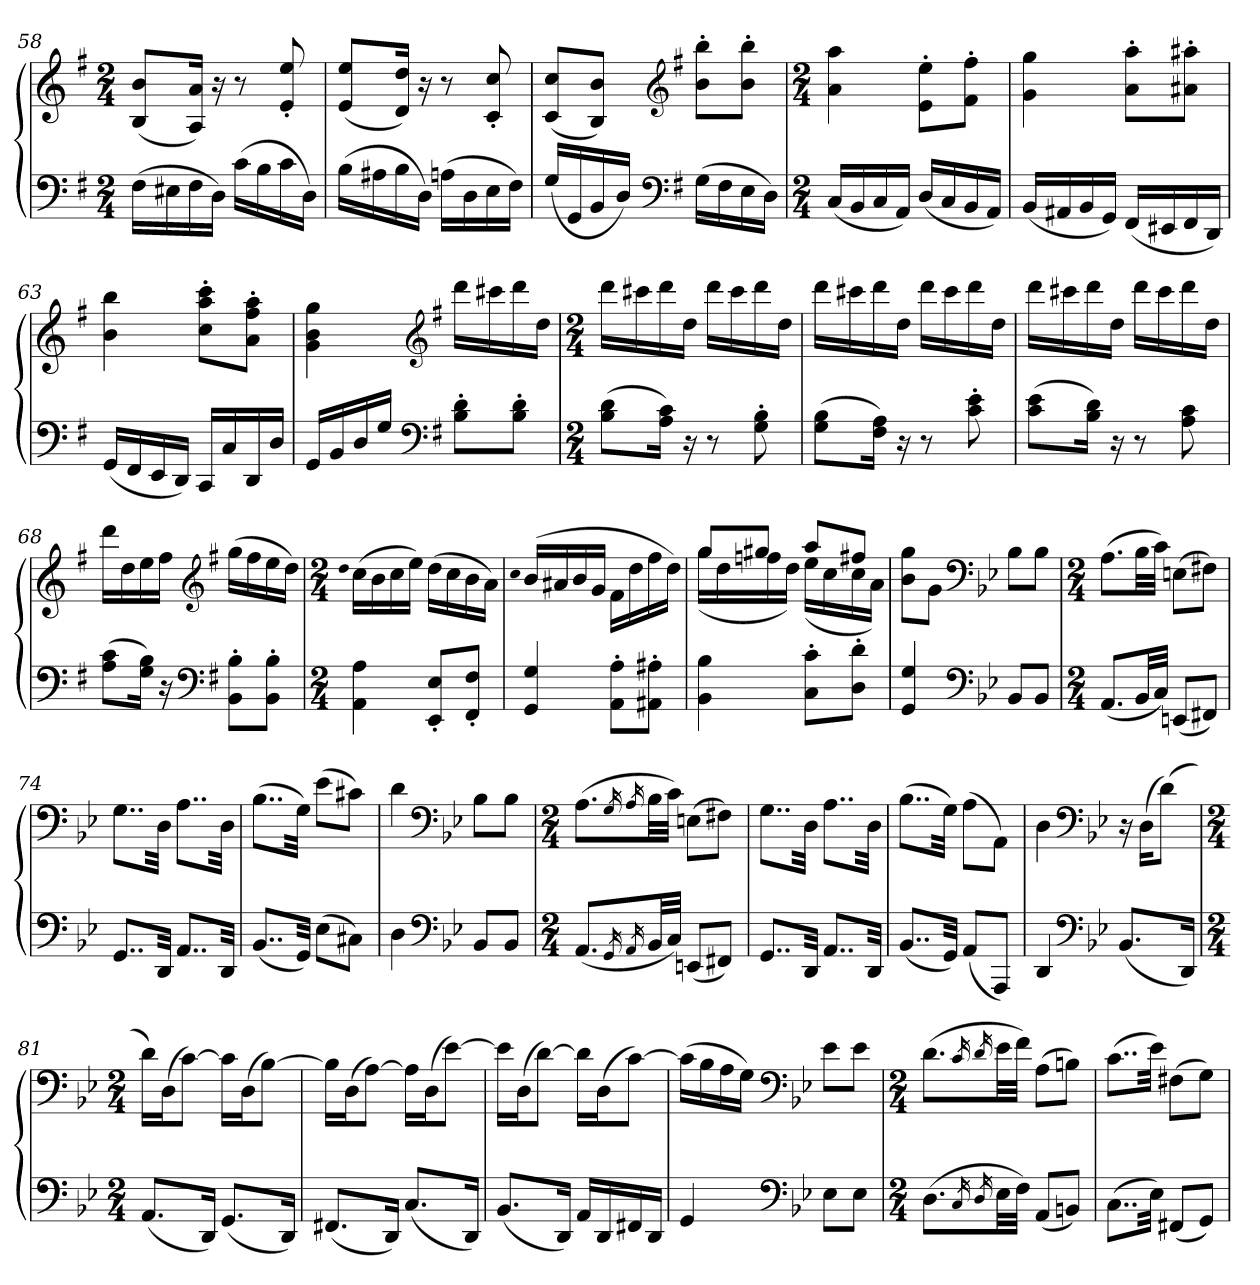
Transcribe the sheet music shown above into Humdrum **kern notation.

**kern	**kern
*part1	*part1
*staff2	*staff1
*clefF4	*clefG2
*k[f#]	*k[f#]
*G:	*G:
*M2/4	*M2/4
=58	=58
(16F#LL	(8B 8bL
16E#X	.
16F#	16A 16aJk)
16DJJ)	16r
(16cLL	8r
16B	.
16c	8e' 8ee'
16DJJ)	.
=59	=59
(16BLL	(8e 8eeL
16A#X	.
16B	16d 16ddJk)
16DJJ)	16r
(16AnLL	8r
16D	.
16E	8c' 8cc'
16F#JJ)	.
=60	=60
(16GLL	(8c 8ccL
16GG	.
16BB	8B 8bJ)
16DJJ)	.
*clefF4	*clefG2
*k[f#]	*k[f#]
*G:	*G:
(16GLL	8b' 8bb'L
16F#	.
16E	8b' 8bb'J
16DJJ)	.
=61	=61
*M2/4	*M2/4
(16CLL	4a 4aa
16BB	.
16C	.
16AAJJ)	.
(16DLL	8e' 8ee'L
16C	.
16BB	8f#' 8ff#'J
16AAJJ)	.
=62	=62
(16BBLL	4g 4gg
16AA#X	.
16BB	.
16GGJJ)	.
(16FF#LL	8a' 8aa'L
16EE#X	.
16FF#	8a#X' 8aa#X'J
16DDJJ)	.
=63	=63
(16GGLL	4b 4bb
16FF#	.
16EE	.
16DDJJ)	.
16CCLL	8cc' 8aa' 8ccc'L
16C	.
16DD	8a' 8ff#' 8aa'J
16DJJ	.
=64	=64
16GGLL	4g 4b 4gg
16BB	.
16D	.
16GJJ	.
*clefF4	*clefG2
*k[f#]	*k[f#]
*G:	*G:
8B' 8d'L	16dddLL
.	16ccc#X
8B' 8d'J	16ddd
.	16ddJJ
=65	=65
*M2/4	*M2/4
(8B 8dL	16dddLL
.	16ccc#X
16A 16cJk)	16ddd
16r	16ddJJ
8r	16dddLL
.	16ccc#
8G' 8B'	16ddd
.	16ddJJ
=66	=66
(8G 8BL	16dddLL
.	16ccc#X
16F# 16AJk)	16ddd
16r	16ddJJ
8r	16dddLL
.	16ccc#
8c' 8e'	16ddd
.	16ddJJ
=67	=67
(8c 8eL	16dddLL
.	16ccc#X
16B 16dJk)	16ddd
16r	16ddJJ
8r	16dddLL
.	16ccc#
8A 8c	16ddd
.	16ddJJ
=68	=68
(8A 8cL	16dddLL
.	16dd
16G 16BJk)	16ee
16r	16ff#JJ
*clefF4	*clefG2
*k[f#]	*k[f#]
*G:	*G:
8BB' 8B'L	(16ggLL
.	16ff#
8BB' 8B'J	16ee
.	16ddJJ)
=69	=69
*M2/4	*M2/4
.	qdd
4AA 4A	(16ccLL
.	16b
.	16cc
.	16eeJJ)
8EE' 8E'L	(16ddLL
.	16cc
8FF#' 8F#'J	16b
.	16aJJ)
=70	=70
.	qcc
4GG 4G	(16bLL
.	16a#X
.	16b
.	16gJJ
8AA' 8A'L	16f#LL
.	16dd
8AA#X' 8A#X'J	16ff#
.	16ddJJ)
=71	=71
*	*^
4BB 4B	8ggL	(16ggLL
.	.	16dd
.	8gg#XJ	16ffn
.	.	16ddJJ)
8C' 8c'L	8aaL	(16eeLL
.	.	16cc
8D' 8d'J	8ff#XJ	16cc
.	.	16aJJ)
*	*v	*v
=72	=72
4GG 4G	8b 8ggL
.	8gJ
*clefF4	*clefF4
*k[b-e-]	*k[b-e-]
*g:	*g:
8BB-L	8B-L
8BB-J	8B-J
=73	=73
*M2/4	*M2/4
(8.AAL	(8.AL
32BB-LL	32B-LL
32CJJJ)	32cJJJ)
(8EEnL	(8EnL
8FF#XJ)	8F#XJ)
=74	=74
8..GGL	8..GL
32DDJkk	32DJkk
8..AAL	8..AL
32DDJkk	32DJkk
=75	=75
(8..BB-L	(8..B-L
32GGJkk)	32GJkk)
(8E-L	(8e-L
8C#XJ)	8c#XJ)
=76	=76
4D	4d
*clefF4	*clefF4
*k[b-e-]	*k[b-e-]
*g:	*g:
8BB-L	8B-L
8BB-J	8B-J
=77	=77
*M2/4	*M2/4
(8.AAL	(8.AL
16qGG	16qG
16qAA	16qA
32BB-LL	32B-LL
32CJJJ)	32cJJJ)
(8EEnL	(8EnL
8FF#XJ)	8F#XJ)
=78	=78
8..GGL	8..GL
32DDJkk	32DJkk
8..AAL	8..AL
32DDJkk	32DJkk
=79	=79
(8..BB-L	(8..B-L
32GGJkk)	32GJkk)
(8AAL	(8AL
8AAAJ)	8AAJ)
=80	=80
4DD	4D
*clefF4	*clefF4
*k[b-e-]	*k[b-e-]
*g:	*g:
(8.BB-L	16r
.	(16DKL
.	(8dJ)
16DDJk)	.
=81	=81
*M2/4	*M2/4
(8.AAL	16dLL)
.	(16DJ
.	[8cJ)
16DDJk)	.
(8.GGL	16cLL]
.	(16DJ
.	[8B-J)
16DDJk)	.
=82	=82
(8.FF#XL	16B-LL]
.	(16DJ
.	[8AJ)
16DDJk)	.
(8.CL	16ALL]
.	(16DJ
.	[8e-J)
16DDJk)	.
=83	=83
(8.BB-L	16e-LL]
.	(16DJ
.	[8dJ)
16DDJk)	.
16AALL	16dLL]
16DD	(16DJ
16FF#X	[8cJ)
16DDJJ	.
=84	=84
4GG	(16cLL]
.	16B-
.	16A
.	16GJJ)
*clefF4	*clefF4
*k[b-e-]	*k[b-e-]
*g:	*g:
8E-L	8e-L
8E-J	8e-J
=85	=85
*M2/4	*M2/4
(8.DL	(8.dL
16qC	16qc
16qD	16qd
32E-LL	32e-LL
32FJJJ)	32fJJJ)
(8AAL	(8AL
8BBnJ)	8BnJ)
=86	=86
(8..CL	(8..cL
32E-Jkk)	32e-Jkk)
(8FF#XL	(8F#XL
8GGJ)	8GJ)
=	=
*-	*-
